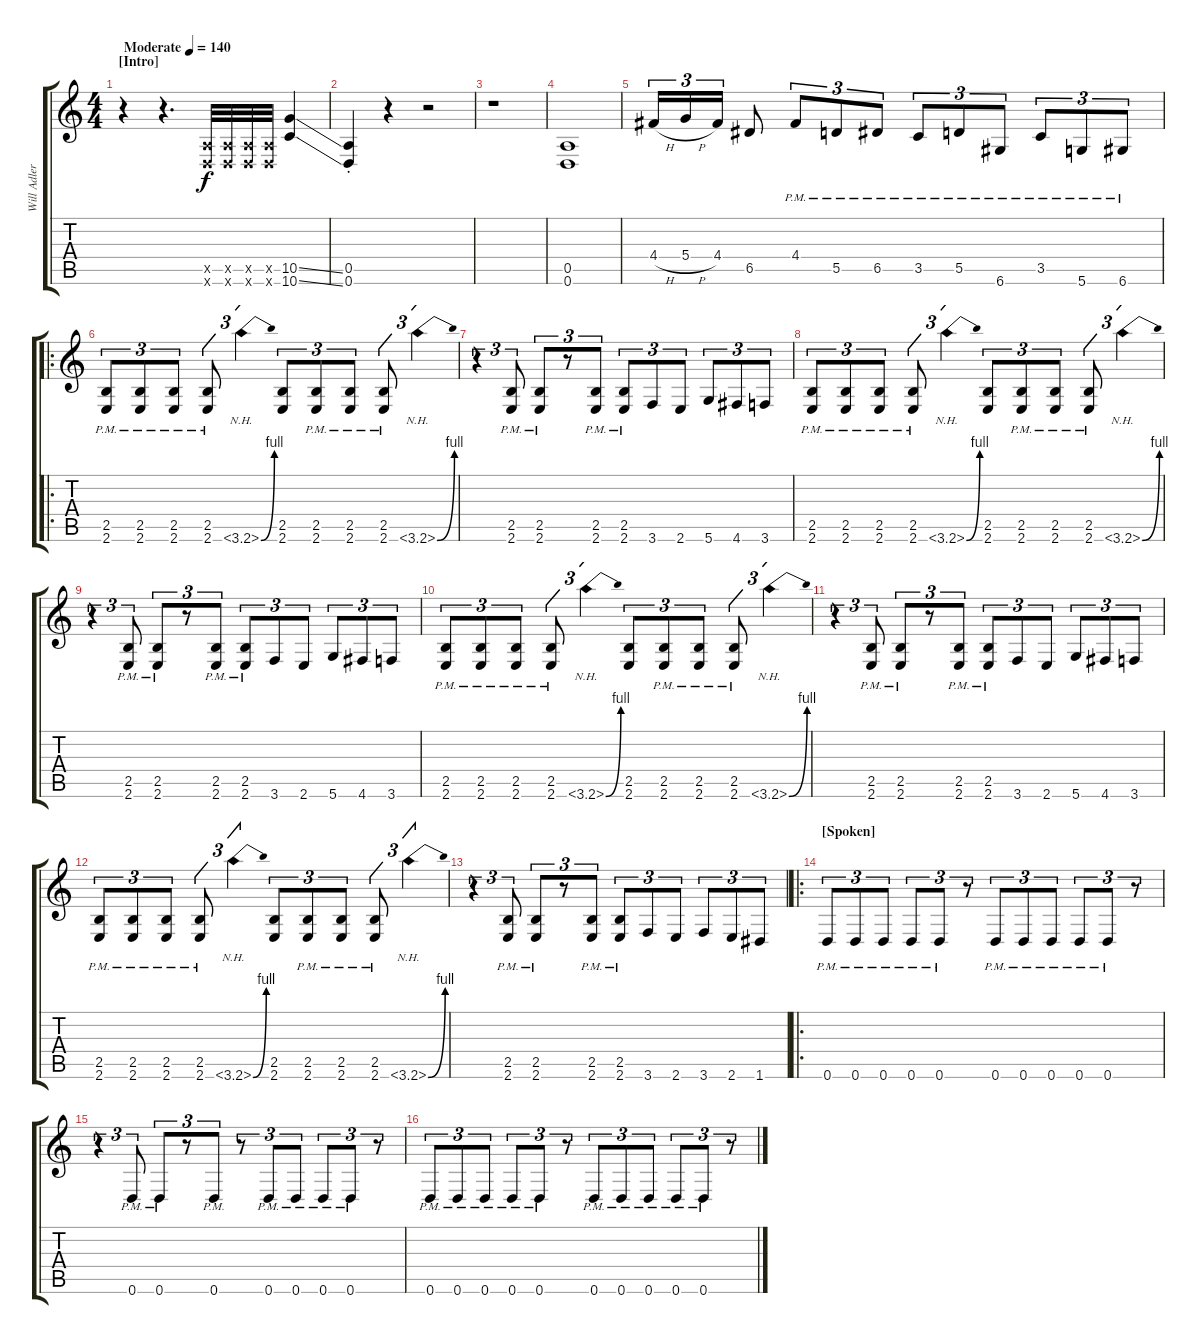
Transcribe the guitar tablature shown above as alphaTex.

\track ("Will Adler" "Will Adler") {instrument overdrivenguitar}
\staff {score tabs}
\tuning (E4 B3 G3 D3 A2 D2) {hide}
\ts (4 4)
\section ("" "[Intro]")
\tempo (140 "Moderate")
\clef g2
\ks c
r.4{dy f instrument overdrivenguitar} r.4{d} (0.5{x} 0.6{x}).32 (0.5{x} 0.6{x}).32 (0.5{x} 0.6{x}).32 (0.5{x} 0.6{x}).32 (10.5{ss} 10.6{ss}).4 |
(0.5{st} 0.6{st}).4 r.4 r.2 |
r.1 |
(0.5 0.6).1 |
4.4{h}.16{tu (3 2)} 5.4{h}.16{tu (3 2)} 4.4.16{tu (3 2)} 6.5.8 4.4{pm}.8{tu (3 2)} 5.5{pm}.8{tu (3 2)} 6.5{pm}.8{tu (3 2)} 3.5{pm}.8{tu (3 2)} 5.5{pm}.8{tu (3 2)} 6.6{pm}.8{tu (3 2)} 3.5{pm}.8{tu (3 2)} 5.6{pm}.8{tu (3 2)} 6.6{pm}.8{tu (3 2)} |
\ro
(2.5{pm} 2.6{pm}).8{tu (3 2)} (2.5{pm} 2.6{pm}).8{tu (3 2)} (2.5{pm} 2.6{pm}).8{tu (3 2)} (2.5{pm} 2.6{pm}).8{tu (3 2)} 3.6{be (bend 0 0 60 4) nh}.4{tu (3 2)} (2.5 2.6).8{tu (3 2)} (2.5{pm} 2.6{pm}).8{tu (3 2)} (2.5{pm} 2.6{pm}).8{tu (3 2)} (2.5{pm} 2.6{pm}).8{tu (3 2)} 3.6{be (bend 0 0 60 4) nh}.4{tu (3 2)} |
r.4{tu (3 2)} (2.5{pm} 2.6{pm}).8{tu (3 2)} (2.5{pm} 2.6{pm}).8{tu (3 2)} r.8{tu (3 2)} (2.5{pm} 2.6{pm}).8{tu (3 2)} (2.5{pm} 2.6{pm}).8{tu (3 2)} 3.6.8{tu (3 2)} 2.6.8{tu (3 2)} 5.6.8{tu (3 2)} 4.6.8{tu (3 2)} 3.6.8{tu (3 2)} |
(2.5{pm} 2.6{pm}).8{tu (3 2)} (2.5{pm} 2.6{pm}).8{tu (3 2)} (2.5{pm} 2.6{pm}).8{tu (3 2)} (2.5{pm} 2.6{pm}).8{tu (3 2)} 3.6{be (bend 0 0 60 4) nh}.4{tu (3 2)} (2.5 2.6).8{tu (3 2)} (2.5{pm} 2.6{pm}).8{tu (3 2)} (2.5{pm} 2.6{pm}).8{tu (3 2)} (2.5{pm} 2.6{pm}).8{tu (3 2)} 3.6{be (bend 0 0 60 4) nh}.4{tu (3 2)} |
r.4{tu (3 2)} (2.5{pm} 2.6{pm}).8{tu (3 2)} (2.5{pm} 2.6{pm}).8{tu (3 2)} r.8{tu (3 2)} (2.5{pm} 2.6{pm}).8{tu (3 2)} (2.5{pm} 2.6{pm}).8{tu (3 2)} 3.6.8{tu (3 2)} 2.6.8{tu (3 2)} 5.6.8{tu (3 2)} 4.6.8{tu (3 2)} 3.6.8{tu (3 2)} |
(2.5{pm} 2.6{pm}).8{tu (3 2)} (2.5{pm} 2.6{pm}).8{tu (3 2)} (2.5{pm} 2.6{pm}).8{tu (3 2)} (2.5{pm} 2.6{pm}).8{tu (3 2)} 3.6{be (bend 0 0 60 4) nh}.4{tu (3 2)} (2.5 2.6).8{tu (3 2)} (2.5{pm} 2.6{pm}).8{tu (3 2)} (2.5{pm} 2.6{pm}).8{tu (3 2)} (2.5{pm} 2.6{pm}).8{tu (3 2)} 3.6{be (bend 0 0 60 4) nh}.4{tu (3 2)} |
r.4{tu (3 2)} (2.5{pm} 2.6{pm}).8{tu (3 2)} (2.5{pm} 2.6{pm}).8{tu (3 2)} r.8{tu (3 2)} (2.5{pm} 2.6{pm}).8{tu (3 2)} (2.5{pm} 2.6{pm}).8{tu (3 2)} 3.6.8{tu (3 2)} 2.6.8{tu (3 2)} 5.6.8{tu (3 2)} 4.6.8{tu (3 2)} 3.6.8{tu (3 2)} |
(2.5{pm} 2.6{pm}).8{tu (3 2)} (2.5{pm} 2.6{pm}).8{tu (3 2)} (2.5{pm} 2.6{pm}).8{tu (3 2)} (2.5{pm} 2.6{pm}).8{tu (3 2)} 3.6{be (bend 0 0 60 4) nh}.4{tu (3 2)} (2.5 2.6).8{tu (3 2)} (2.5{pm} 2.6{pm}).8{tu (3 2)} (2.5{pm} 2.6{pm}).8{tu (3 2)} (2.5{pm} 2.6{pm}).8{tu (3 2)} 3.6{be (bend 0 0 60 4) nh}.4{tu (3 2)} |
r.4{tu (3 2)} (2.5{pm} 2.6{pm}).8{tu (3 2)} (2.5{pm} 2.6{pm}).8{tu (3 2)} r.8{tu (3 2)} (2.5{pm} 2.6{pm}).8{tu (3 2)} (2.5{pm} 2.6{pm}).8{tu (3 2)} 3.6.8{tu (3 2)} 2.6.8{tu (3 2)} 3.6.8{tu (3 2)} 2.6.8{tu (3 2)} 1.6.8{tu (3 2)} |
\ro
\section ("" "[Spoken]")
0.6{pm}.8{tu (3 2)} 0.6{pm}.8{tu (3 2)} 0.6{pm}.8{tu (3 2)} 0.6{pm}.8{tu (3 2)} 0.6{pm}.8{tu (3 2)} r.8{tu (3 2)} 0.6{pm}.8{tu (3 2)} 0.6{pm}.8{tu (3 2)} 0.6{pm}.8{tu (3 2)} 0.6{pm}.8{tu (3 2)} 0.6{pm}.8{tu (3 2)} r.8{tu (3 2)} |
r.4{tu (3 2)} 0.6{pm}.8{tu (3 2)} 0.6{pm}.8{tu (3 2)} r.8{tu (3 2)} 0.6{pm}.8{tu (3 2)} r.8{tu (3 2)} 0.6{pm}.8{tu (3 2)} 0.6{pm}.8{tu (3 2)} 0.6{pm}.8{tu (3 2)} 0.6{pm}.8{tu (3 2)} r.8{tu (3 2)} |
0.6{pm}.8{tu (3 2)} 0.6{pm}.8{tu (3 2)} 0.6{pm}.8{tu (3 2)} 0.6{pm}.8{tu (3 2)} 0.6{pm}.8{tu (3 2)} r.8{tu (3 2)} 0.6{pm}.8{tu (3 2)} 0.6{pm}.8{tu (3 2)} 0.6{pm}.8{tu (3 2)} 0.6{pm}.8{tu (3 2)} 0.6{pm}.8{tu (3 2)} r.8{tu (3 2)}
